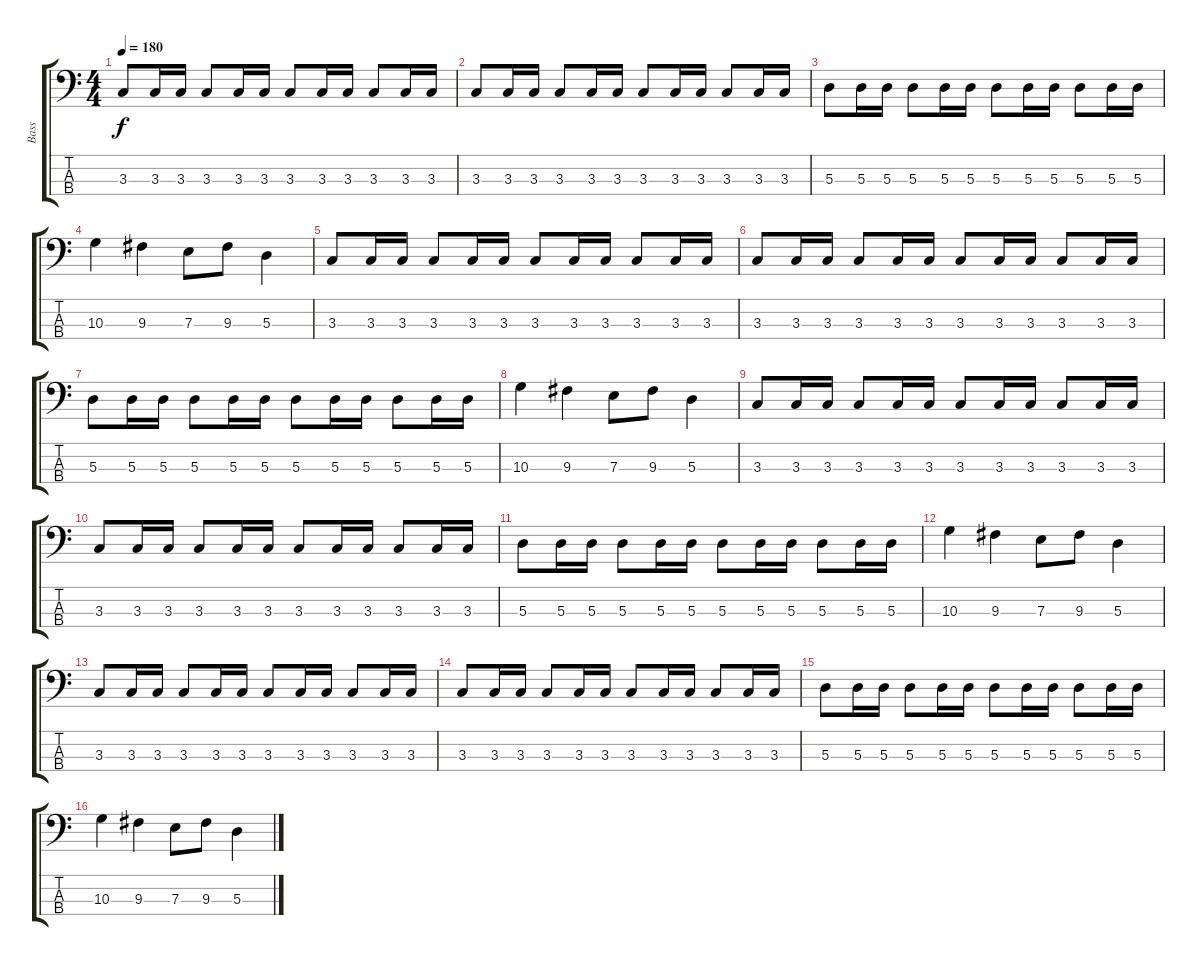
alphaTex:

\track ("Bass" "Bass") {instrument electricbassfinger}
\staff {score tabs}
\tuning (G2 D2 A1 E1) {hide}
\ts (4 4)
\tempo 180
\clef f4
\ks c
3.3.8{dy f} 3.3.16 3.3.16 3.3.8 3.3.16 3.3.16 3.3.8 3.3.16 3.3.16 3.3.8 3.3.16 3.3.16 |
3.3.8 3.3.16 3.3.16 3.3.8 3.3.16 3.3.16 3.3.8 3.3.16 3.3.16 3.3.8 3.3.16 3.3.16 |
5.3.8 5.3.16 5.3.16 5.3.8 5.3.16 5.3.16 5.3.8 5.3.16 5.3.16 5.3.8 5.3.16 5.3.16 |
10.3.4 9.3.4 7.3.8 9.3.8 5.3.4 |
3.3.8 3.3.16 3.3.16 3.3.8 3.3.16 3.3.16 3.3.8 3.3.16 3.3.16 3.3.8 3.3.16 3.3.16 |
3.3.8 3.3.16 3.3.16 3.3.8 3.3.16 3.3.16 3.3.8 3.3.16 3.3.16 3.3.8 3.3.16 3.3.16 |
5.3.8 5.3.16 5.3.16 5.3.8 5.3.16 5.3.16 5.3.8 5.3.16 5.3.16 5.3.8 5.3.16 5.3.16 |
10.3.4 9.3.4 7.3.8 9.3.8 5.3.4 |
3.3.8 3.3.16 3.3.16 3.3.8 3.3.16 3.3.16 3.3.8 3.3.16 3.3.16 3.3.8 3.3.16 3.3.16 |
3.3.8 3.3.16 3.3.16 3.3.8 3.3.16 3.3.16 3.3.8 3.3.16 3.3.16 3.3.8 3.3.16 3.3.16 |
5.3.8 5.3.16 5.3.16 5.3.8 5.3.16 5.3.16 5.3.8 5.3.16 5.3.16 5.3.8 5.3.16 5.3.16 |
10.3.4 9.3.4 7.3.8 9.3.8 5.3.4 |
3.3.8 3.3.16 3.3.16 3.3.8 3.3.16 3.3.16 3.3.8 3.3.16 3.3.16 3.3.8 3.3.16 3.3.16 |
3.3.8 3.3.16 3.3.16 3.3.8 3.3.16 3.3.16 3.3.8 3.3.16 3.3.16 3.3.8 3.3.16 3.3.16 |
5.3.8 5.3.16 5.3.16 5.3.8 5.3.16 5.3.16 5.3.8 5.3.16 5.3.16 5.3.8 5.3.16 5.3.16 |
10.3.4 9.3.4 7.3.8 9.3.8 5.3.4
